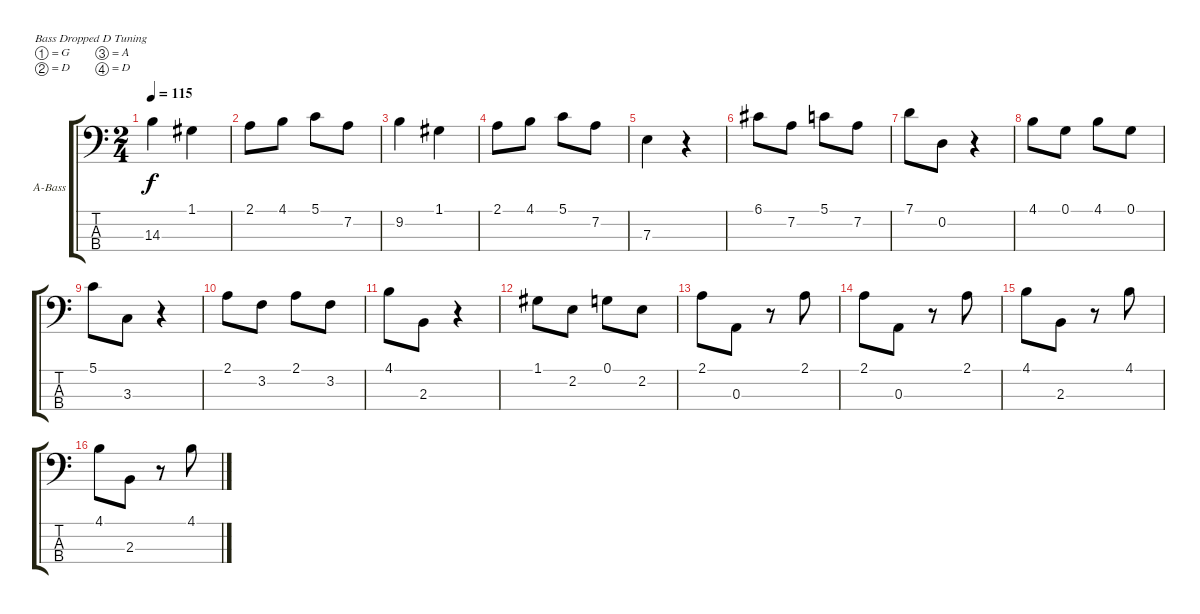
\defaultSystemsLayout 4
\bracketExtendMode groupsimilarinstruments
\firstSystemTrackNameOrientation horizontal
\otherSystemsTrackNameOrientation horizontal
\track ("Bass" "A-Bass") {instrument acousticbass}
\staff {score tabs}
\tuning (G2 D2 A1 D1)
\ts (2 4)
\tempo 115
\clef f4
\ks c
14.3.4{dy f} 1.1.4 |
2.1.8 4.1.8 5.1.8 7.2.8 |
9.2.4 1.1.4 |
2.1.8 4.1.8 5.1.8 7.2.8 |
7.3.4 r.4 |
6.1.8 7.2.8 5.1.8 7.2.8 |
7.1.8 0.2.8 r.4 |
4.1.8 0.1.8 4.1.8 0.1.8 |
5.1.8 3.3.8 r.4 |
2.1.8 3.2.8 2.1.8 3.2.8 |
4.1.8 2.3.8 r.4 |
1.1.8 2.2.8 0.1.8 2.2.8 |
2.1.8 0.3.8 r.8 2.1.8 |
2.1.8 0.3.8 r.8 2.1.8 |
4.1.8 2.3.8 r.8 4.1.8 |
4.1.8 2.3.8 r.8 4.1.8
